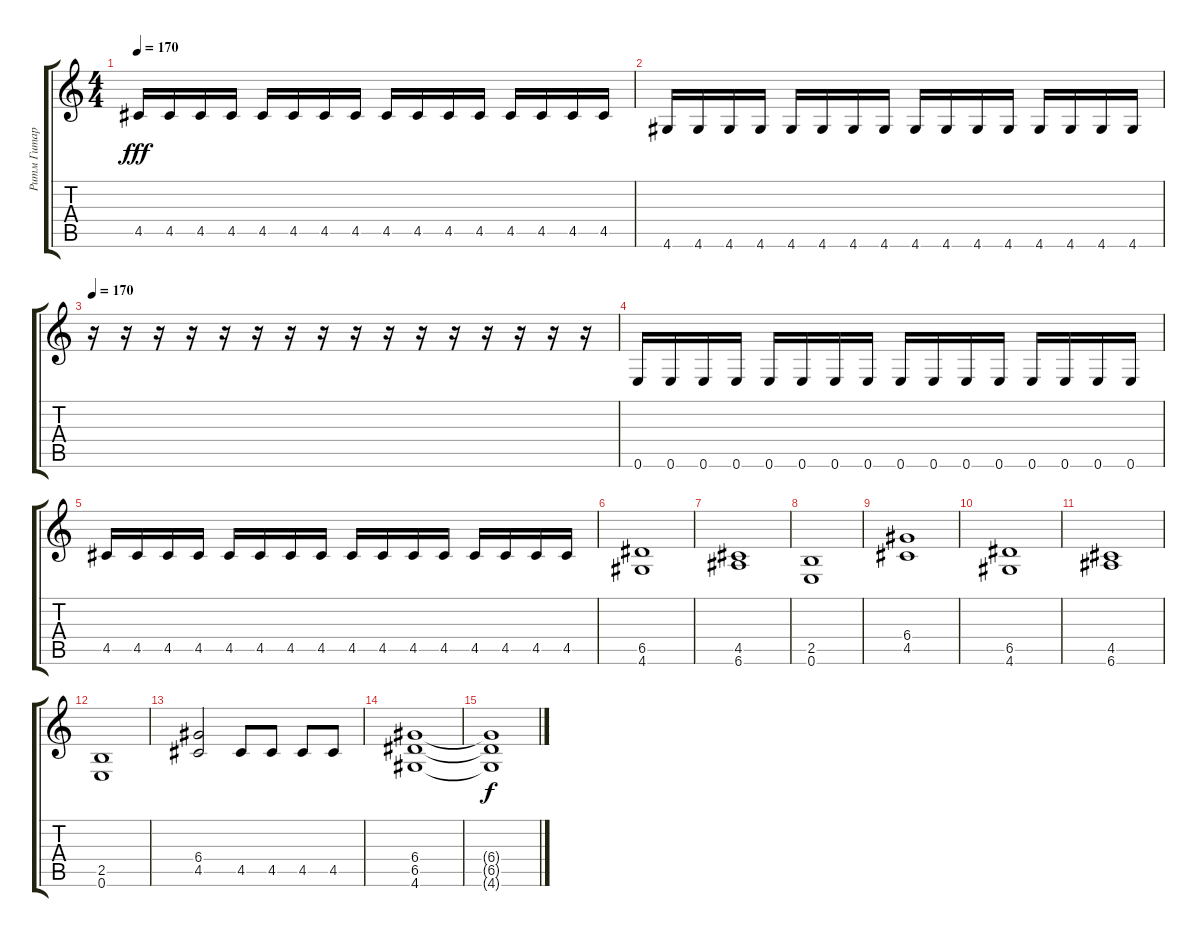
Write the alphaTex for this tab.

\track ("Ритм Гитара" "Ритм Гитар") {instrument distortionguitar}
\staff {score tabs}
\tuning (E4 B3 G3 D3 A2 E2) {hide}
\ts (4 4)
\tempo 170
\clef g2
\ks c
4.5.16{dy fff} 4.5.16 4.5.16 4.5.16 4.5.16 4.5.16 4.5.16 4.5.16 4.5.16 4.5.16 4.5.16 4.5.16 4.5.16 4.5.16 4.5.16 4.5.16 |
4.6.16 4.6.16 4.6.16 4.6.16 4.6.16 4.6.16 4.6.16 4.6.16 4.6.16 4.6.16 4.6.16 4.6.16 4.6.16 4.6.16 4.6.16 4.6.16 |
\tempo 170
r.16 r.16 r.16 r.16 r.16 r.16 r.16 r.16 r.16 r.16 r.16 r.16 r.16 r.16 r.16 r.16 |
0.6.16 0.6.16 0.6.16 0.6.16 0.6.16 0.6.16 0.6.16 0.6.16 0.6.16 0.6.16 0.6.16 0.6.16 0.6.16 0.6.16 0.6.16 0.6.16 |
4.5.16 4.5.16 4.5.16 4.5.16 4.5.16 4.5.16 4.5.16 4.5.16 4.5.16 4.5.16 4.5.16 4.5.16 4.5.16 4.5.16 4.5.16 4.5.16 |
(6.5 4.6).1 |
(4.5 6.6).1 |
(2.5 0.6).1 |
(6.4 4.5).1 |
(6.5 4.6).1 |
(4.5 6.6).1 |
(2.5 0.6).1 |
(6.4 4.5).2 4.5.8 4.5.8 4.5.8 4.5.8 |
(6.4 6.5 4.6).1 |
(6.4{t} 6.5{t} 4.6{t}).1{dy f}
